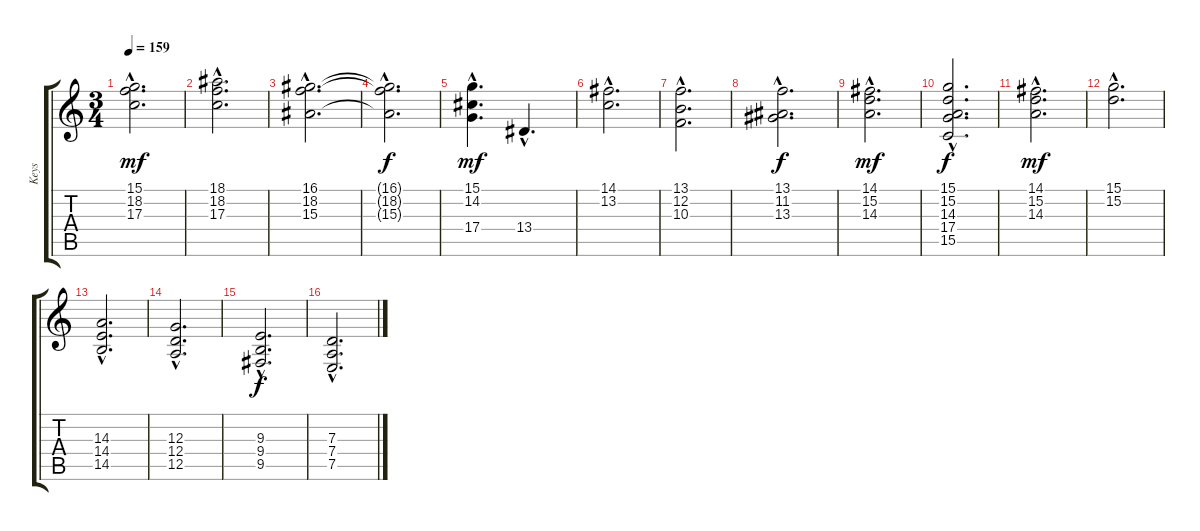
\track ("Keys" "Keys") {instrument churchorgan}
\staff {score tabs}
\tuning (E4 B3 G3 D3 A2 E2) {hide}
\ts (3 4)
\tempo 159
\clef g2
\ks c
(15.1{hac} 18.2{hac} 17.3{hac}).2{d dy mf} |
(18.1{hac} 18.2{hac} 17.3{hac}).2{d} |
(16.1{hac} 18.2{hac} 15.3{hac}).2{d} |
(16.1{hac t} 18.2{hac t} 15.3{hac t}).2{d dy f} |
(15.1{hac} 14.2{hac} 17.4{hac}).4{d dy mf} 13.4{hac}.4{d} |
(14.1{hac} 13.2{hac}).2{d} |
(13.1{hac} 12.2{hac} 10.3{hac}).2{d} |
(13.1{hac} 11.2{hac} 13.3{hac}).2{d dy f} |
(14.1{hac} 15.2{hac} 14.3).2{d dy mf} |
(15.1{hac} 15.2{hac} 14.3{hac} 17.4{hac} 15.5{hac}).2{d dy f} |
(14.1{hac} 15.2{hac} 14.3).2{d dy mf} |
(15.1{hac} 15.2{hac}).2{d} |
(14.3{hac} 14.4{hac} 14.5{hac}).2{d} |
(12.3{hac} 12.4{hac} 12.5{hac}).2{d} |
(9.3{hac} 9.4{hac} 9.5{hac}).2{d dy f} |
(7.3{hac} 7.4{hac} 7.5{hac}).2{d}
